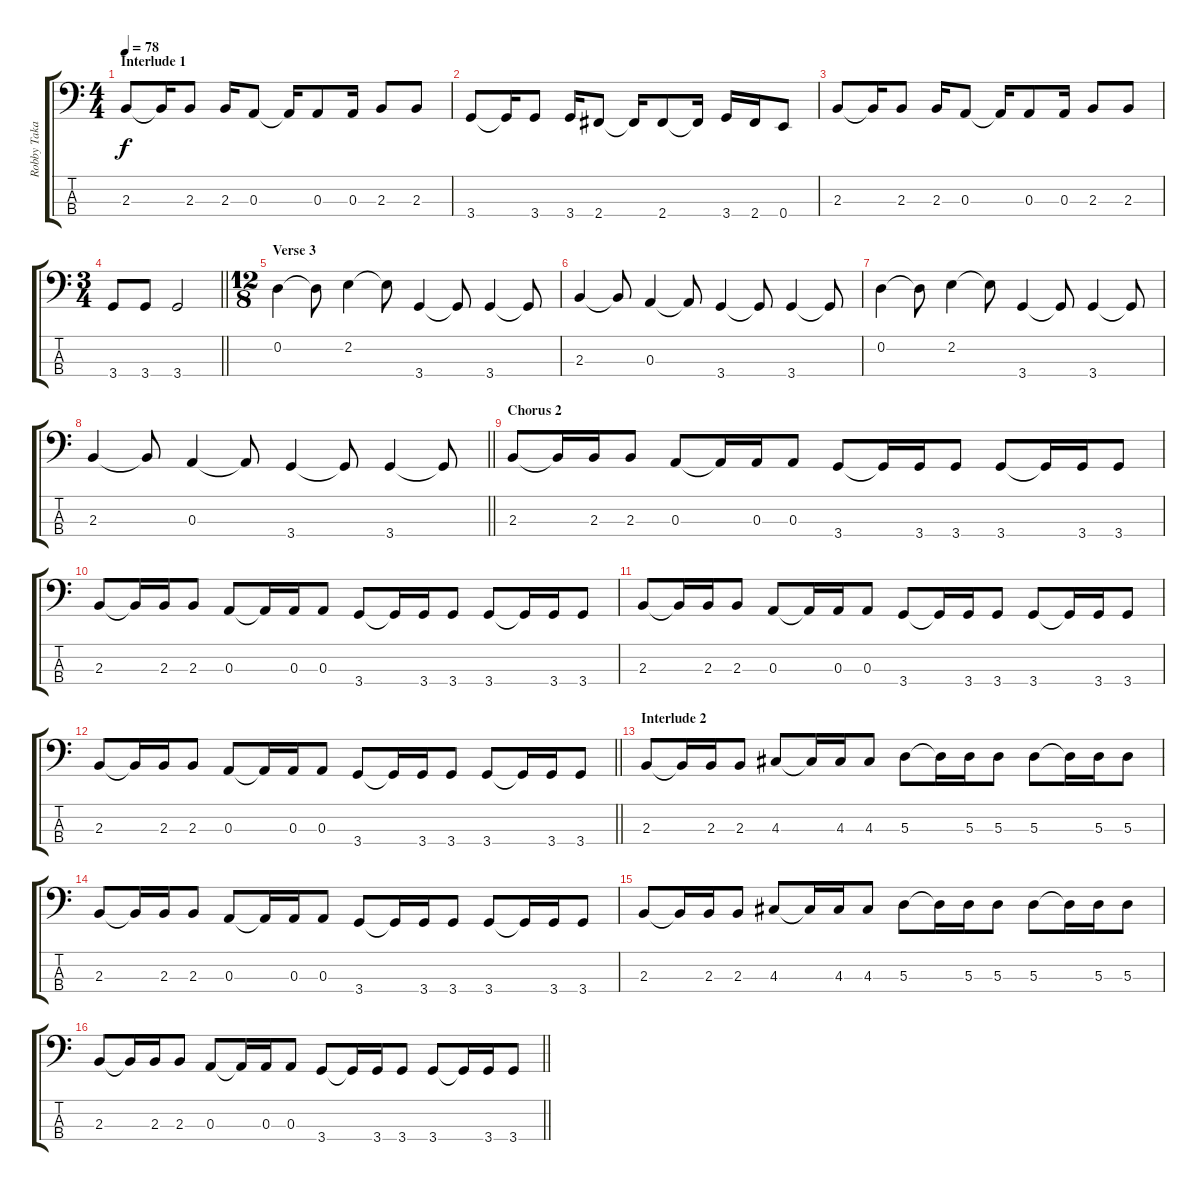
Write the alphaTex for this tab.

\track ("Robby Takac (Bass)" "Robby Taka") {instrument electricbassfinger}
\staff {score tabs}
\tuning (G2 D2 A1 E1) {hide}
\ts (4 4)
\section ("" "Interlude 1")
\tempo 78
\clef f4
\ks c
2.3.8{dy f} 2.3{t}.16 2.3.8 2.3.16 0.3.8 0.3{t}.16 0.3.8 0.3.16 2.3.8 2.3.8 |
3.4.8 3.4{t}.16 3.4.8 3.4.16 2.4.8 2.4{t}.16 2.4.8 2.4{t}.16 3.4.16 2.4.16 0.4.8 |
2.3.8 2.3{t}.16 2.3.8 2.3.16 0.3.8 0.3{t}.16 0.3.8 0.3.16 2.3.8 2.3.8 |
\ts (3 4)
\barLineRight lightlight
3.4.8 3.4.8 3.4.2 |
\ts (12 8)
\section ("" "Verse 3")
0.2.4 0.2{t}.8 2.2.4 2.2{t}.8 3.4.4 3.4{t}.8 3.4.4 3.4{t}.8 |
2.3.4 2.3{t}.8 0.3.4 0.3{t}.8 3.4.4 3.4{t}.8 3.4.4 3.4{t}.8 |
0.2.4 0.2{t}.8 2.2.4 2.2{t}.8 3.4.4 3.4{t}.8 3.4.4 3.4{t}.8 |
\barLineRight lightlight
2.3.4 2.3{t}.8 0.3.4 0.3{t}.8 3.4.4 3.4{t}.8 3.4.4 3.4{t}.8 |
\section ("" "Chorus 2")
2.3.8 2.3{t}.16 2.3.16 2.3.8 0.3.8 0.3{t}.16 0.3.16 0.3.8 3.4.8 3.4{t}.16 3.4.16 3.4.8 3.4.8 3.4{t}.16 3.4.16 3.4.8 |
2.3.8 2.3{t}.16 2.3.16 2.3.8 0.3.8 0.3{t}.16 0.3.16 0.3.8 3.4.8 3.4{t}.16 3.4.16 3.4.8 3.4.8 3.4{t}.16 3.4.16 3.4.8 |
2.3.8 2.3{t}.16 2.3.16 2.3.8 0.3.8 0.3{t}.16 0.3.16 0.3.8 3.4.8 3.4{t}.16 3.4.16 3.4.8 3.4.8 3.4{t}.16 3.4.16 3.4.8 |
\barLineRight lightlight
2.3.8 2.3{t}.16 2.3.16 2.3.8 0.3.8 0.3{t}.16 0.3.16 0.3.8 3.4.8 3.4{t}.16 3.4.16 3.4.8 3.4.8 3.4{t}.16 3.4.16 3.4.8 |
\section ("" "Interlude 2")
2.3.8 2.3{t}.16 2.3.16 2.3.8 4.3.8 4.3{t}.16 4.3.16 4.3.8 5.3.8 5.3{t}.16 5.3.16 5.3.8 5.3.8 5.3{t}.16 5.3.16 5.3.8 |
2.3.8 2.3{t}.16 2.3.16 2.3.8 0.3.8 0.3{t}.16 0.3.16 0.3.8 3.4.8 3.4{t}.16 3.4.16 3.4.8 3.4.8 3.4{t}.16 3.4.16 3.4.8 |
2.3.8 2.3{t}.16 2.3.16 2.3.8 4.3.8 4.3{t}.16 4.3.16 4.3.8 5.3.8 5.3{t}.16 5.3.16 5.3.8 5.3.8 5.3{t}.16 5.3.16 5.3.8 |
\barLineRight lightlight
2.3.8 2.3{t}.16 2.3.16 2.3.8 0.3.8 0.3{t}.16 0.3.16 0.3.8 3.4.8 3.4{t}.16 3.4.16 3.4.8 3.4.8 3.4{t}.16 3.4.16 3.4.8
